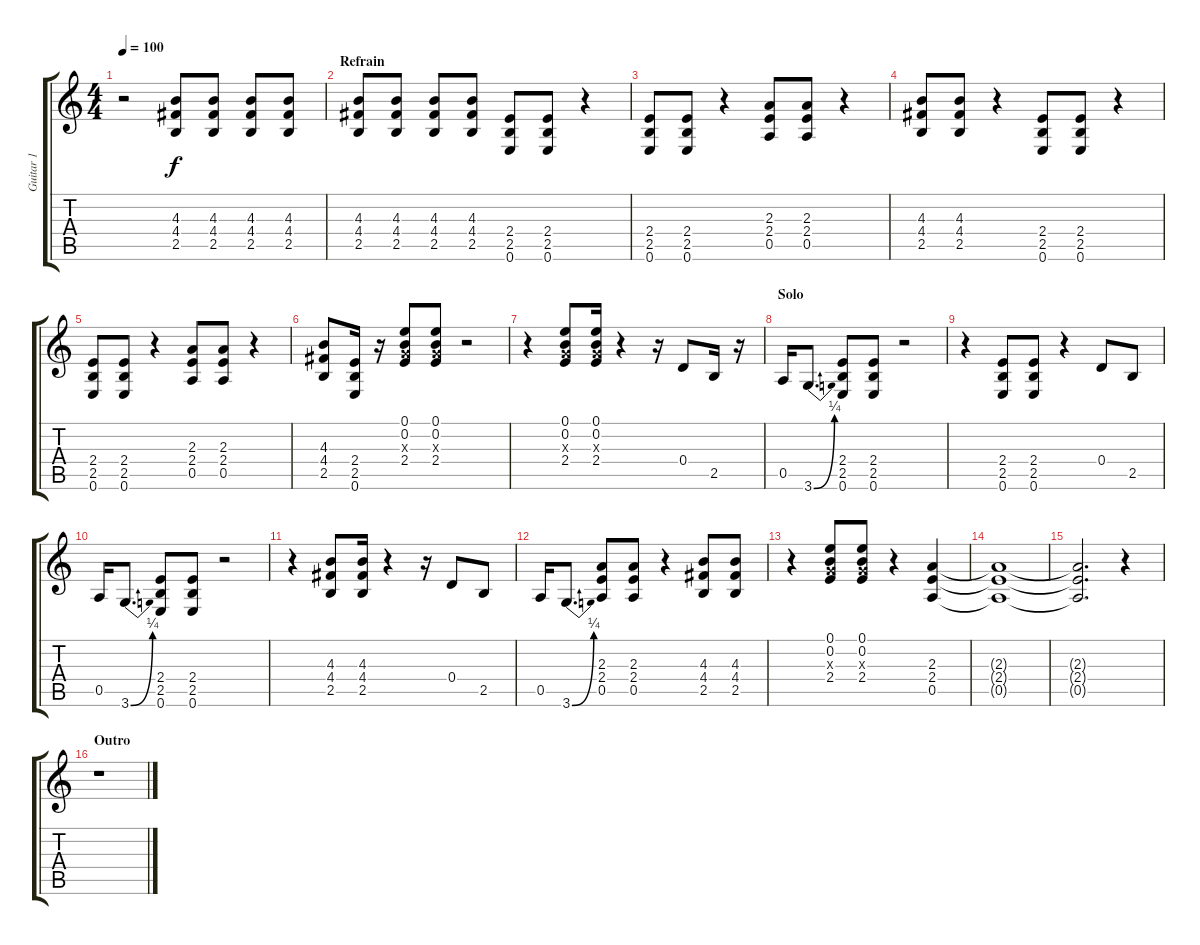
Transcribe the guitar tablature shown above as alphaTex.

\track ("Guitar 1" "Guitar 1") {instrument overdrivenguitar}
\staff {score tabs}
\tuning (E4 B3 G3 D3 A2 E2) {hide}
\ts (4 4)
\tempo 100
\clef g2
\ks c
r.2{dy f} (4.3 4.4 2.5).8 (4.3 4.4 2.5).8 (4.3 4.4 2.5).8 (4.3 4.4 2.5).8 |
\section ("" "Refrain")
(4.3 4.4 2.5).8 (4.3 4.4 2.5).8 (4.3 4.4 2.5).8 (4.3 4.4 2.5).8 (2.4 2.5 0.6).8 (2.4 2.5 0.6).8 r.4 |
(2.4 2.5 0.6).8 (2.4 2.5 0.6).8 r.4 (2.3 2.4 0.5).8 (2.3 2.4 0.5).8 r.4 |
(4.3 4.4 2.5).8 (4.3 4.4 2.5).8 r.4 (2.4 2.5 0.6).8 (2.4 2.5 0.6).8 r.4 |
(2.4 2.5 0.6).8 (2.4 2.5 0.6).8 r.4 (2.3 2.4 0.5).8 (2.3 2.4 0.5).8 r.4 |
(4.3 4.4 2.5).8 (2.4 2.5 0.6).16 r.16 (0.1 0.2 0.3{x} 2.4).8 (0.1 0.2 0.3{x} 2.4).8 r.2 |
r.4 (0.1 0.2 0.3{x} 2.4).8 (0.1 0.2 0.3{x} 2.4).16 r.4 r.16 0.4.8 2.5.16 r.16 |
\section ("" "Solo")
0.5.16 3.6{be (bend 0 0 60 1)}.8{d} (2.4 2.5 0.6).8 (2.4 2.5 0.6).8 r.2 |
r.4 (2.4 2.5 0.6).8 (2.4 2.5 0.6).8 r.4 0.4.8 2.5.8 |
0.5.16 3.6{be (bend 0 0 60 1)}.8{d} (2.4 2.5 0.6).8 (2.4 2.5 0.6).8 r.2 |
r.4 (4.3 4.4 2.5).8 (4.3 4.4 2.5).16 r.4 r.16 0.4.8 2.5.8 |
0.5.16 3.6{be (bend 0 0 60 1)}.8{d} (2.3 2.4 0.5).8 (2.3 2.4 0.5).8 r.4 (4.3 4.4 2.5).8 (4.3 4.4 2.5).8 |
r.4 (0.1 0.2 0.3{x} 2.4).8 (0.1 0.2 0.3{x} 2.4).8 r.4 (2.3 2.4 0.5).4 |
(2.3{t} 2.4{t} 0.5{t}).1 |
(2.3{t} 2.4{t} 0.5{t}).2{d} r.4 |
\section ("" "Outro")
r.1
